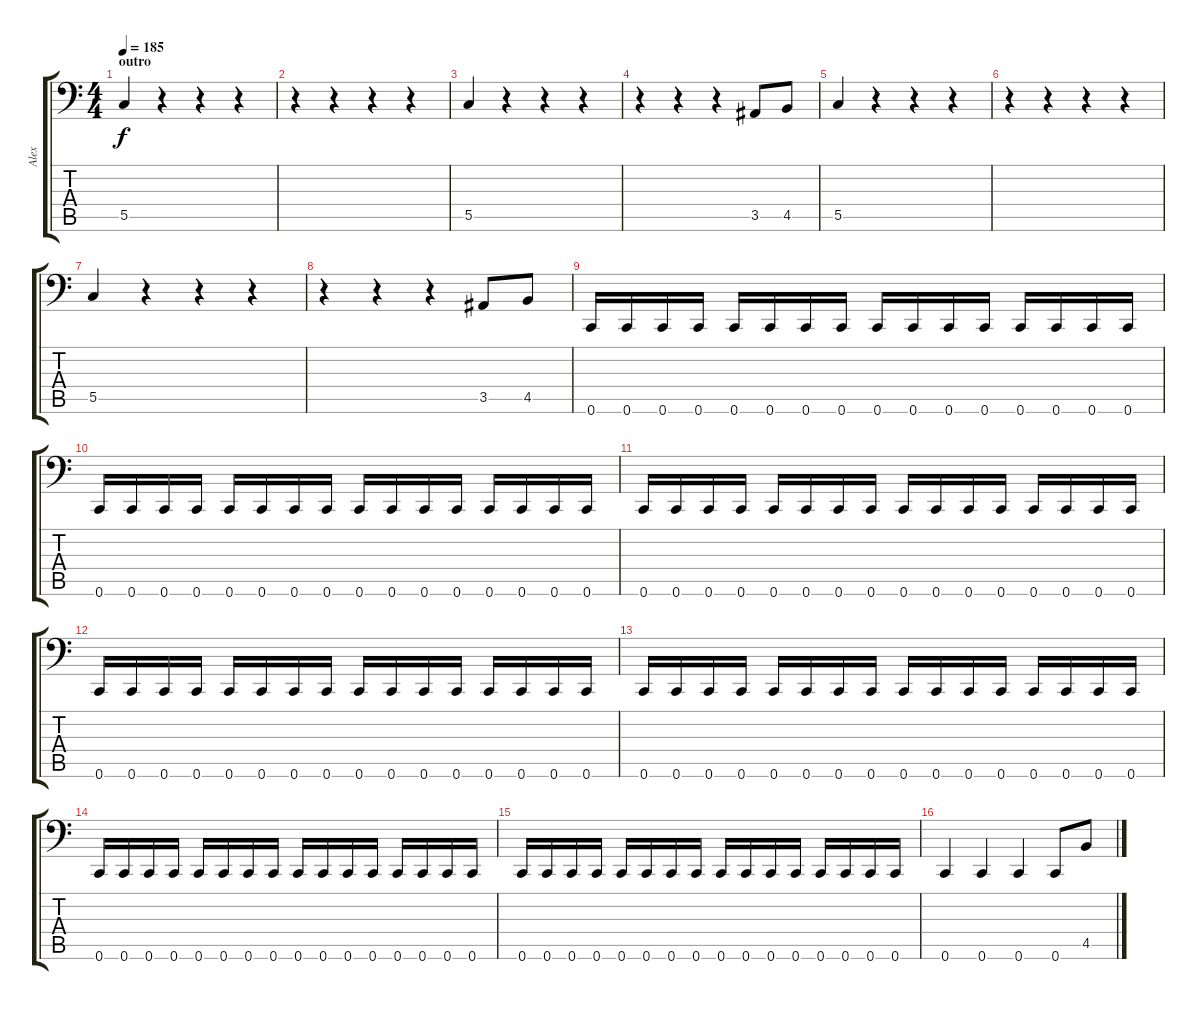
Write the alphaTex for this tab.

\track ("Alex" "Alex") {instrument slapbass1}
\staff {score tabs}
\tuning (D3 A2 F2 C2 G1 C1) {hide}
\ts (4 4)
\section ("" "outro")
\tempo 185
\clef f4
\ks c
5.5.4{dy f} r.4 r.4 r.4 |
r.4 r.4 r.4 r.4 |
5.5.4 r.4 r.4 r.4 |
r.4 r.4 r.4 3.5.8 4.5.8 |
5.5.4 r.4 r.4 r.4 |
r.4 r.4 r.4 r.4 |
5.5.4 r.4 r.4 r.4 |
r.4 r.4 r.4 3.5.8 4.5.8 |
0.6.16 0.6.16 0.6.16 0.6.16 0.6.16 0.6.16 0.6.16 0.6.16 0.6.16 0.6.16 0.6.16 0.6.16 0.6.16 0.6.16 0.6.16 0.6.16 |
0.6.16 0.6.16 0.6.16 0.6.16 0.6.16 0.6.16 0.6.16 0.6.16 0.6.16 0.6.16 0.6.16 0.6.16 0.6.16 0.6.16 0.6.16 0.6.16 |
0.6.16 0.6.16 0.6.16 0.6.16 0.6.16 0.6.16 0.6.16 0.6.16 0.6.16 0.6.16 0.6.16 0.6.16 0.6.16 0.6.16 0.6.16 0.6.16 |
0.6.16 0.6.16 0.6.16 0.6.16 0.6.16 0.6.16 0.6.16 0.6.16 0.6.16 0.6.16 0.6.16 0.6.16 0.6.16 0.6.16 0.6.16 0.6.16 |
0.6.16 0.6.16 0.6.16 0.6.16 0.6.16 0.6.16 0.6.16 0.6.16 0.6.16 0.6.16 0.6.16 0.6.16 0.6.16 0.6.16 0.6.16 0.6.16 |
0.6.16 0.6.16 0.6.16 0.6.16 0.6.16 0.6.16 0.6.16 0.6.16 0.6.16 0.6.16 0.6.16 0.6.16 0.6.16 0.6.16 0.6.16 0.6.16 |
0.6.16 0.6.16 0.6.16 0.6.16 0.6.16 0.6.16 0.6.16 0.6.16 0.6.16 0.6.16 0.6.16 0.6.16 0.6.16 0.6.16 0.6.16 0.6.16 |
0.6.4 0.6.4 0.6.4 0.6.8 4.5.8
